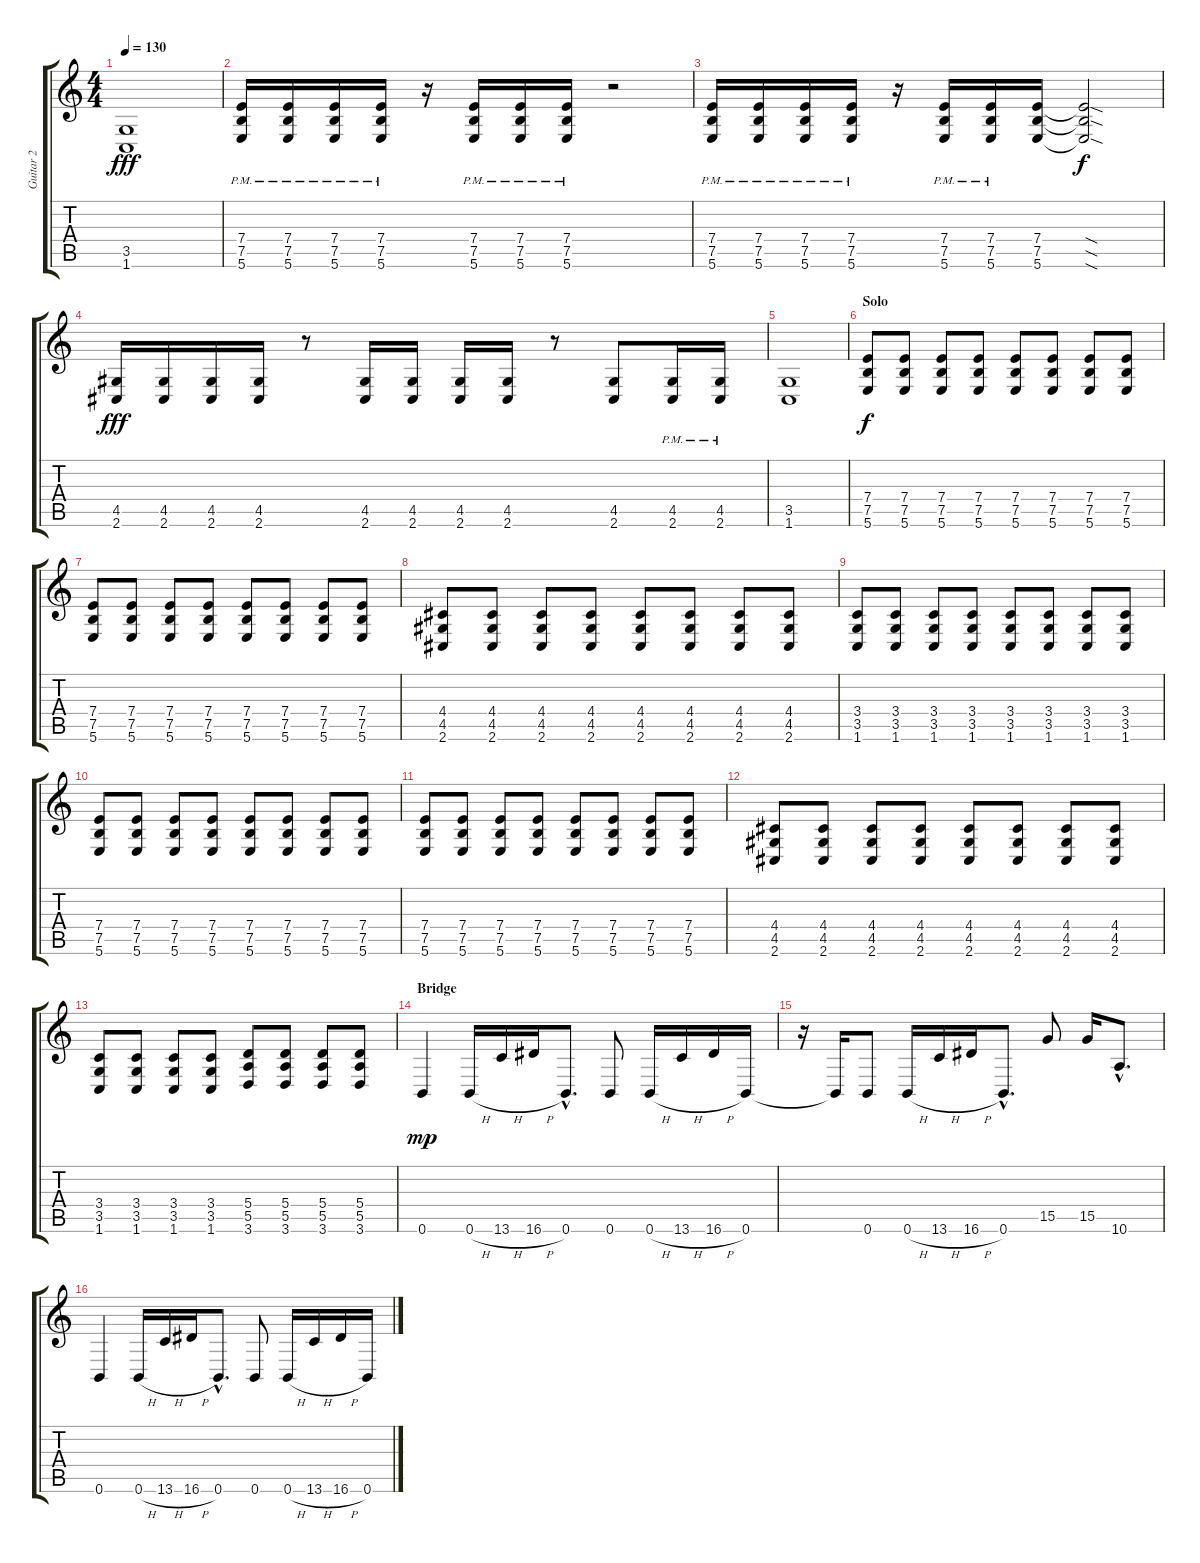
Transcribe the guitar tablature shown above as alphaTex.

\track ("Guitar 2" "Guitar 2") {instrument distortionguitar}
\staff {score tabs}
\tuning (B3 Gb3 D3 A2 E2 B1) {hide}
\ts (4 4)
\tempo 130
\clef g2
\ks c
(3.5 1.6).1{dy fff} |
(7.4{pm} 7.5{pm} 5.6).16 (7.4{pm} 7.5{pm} 5.6).16 (7.4{pm} 7.5{pm} 5.6).16 (7.4{pm} 7.5{pm} 5.6).16 r.16 (7.4{pm} 7.5{pm} 5.6).16 (7.4{pm} 7.5{pm} 5.6).16 (7.4{pm} 7.5{pm} 5.6).16 r.2 |
(7.4{pm} 7.5{pm} 5.6).16 (7.4{pm} 7.5{pm} 5.6).16 (7.4{pm} 7.5{pm} 5.6).16 (7.4{pm} 7.5{pm} 5.6).16 r.16 (7.4{pm} 7.5{pm} 5.6).16 (7.4{pm} 7.5{pm} 5.6).16 (7.4 7.5 5.6).16 (7.4{sod t} 7.5{sod t} 5.6{sod t}).2{dy f} |
(4.5 2.6).16{dy fff} (4.5 2.6).16 (4.5 2.6).16 (4.5 2.6).16 r.8 (4.5 2.6).16 (4.5 2.6).16 (4.5 2.6).16 (4.5 2.6).16 r.8 (4.5 2.6).8 (4.5{pm} 2.6{pm}).16 (4.5{pm} 2.6{pm}).16 |
(3.5 1.6).1 |
\section ("" "Solo")
(7.4 7.5 5.6).8{dy f} (7.4 7.5 5.6).8 (7.4 7.5 5.6).8 (7.4 7.5 5.6).8 (7.4 7.5 5.6).8 (7.4 7.5 5.6).8 (7.4 7.5 5.6).8 (7.4 7.5 5.6).8 |
(7.4 7.5 5.6).8 (7.4 7.5 5.6).8 (7.4 7.5 5.6).8 (7.4 7.5 5.6).8 (7.4 7.5 5.6).8 (7.4 7.5 5.6).8 (7.4 7.5 5.6).8 (7.4 7.5 5.6).8 |
(4.4 4.5 2.6).8 (4.4 4.5 2.6).8 (4.4 4.5 2.6).8 (4.4 4.5 2.6).8 (4.4 4.5 2.6).8 (4.4 4.5 2.6).8 (4.4 4.5 2.6).8 (4.4 4.5 2.6).8 |
(3.4 3.5 1.6).8 (3.4 3.5 1.6).8 (3.4 3.5 1.6).8 (3.4 3.5 1.6).8 (3.4 3.5 1.6).8 (3.4 3.5 1.6).8 (3.4 3.5 1.6).8 (3.4 3.5 1.6).8 |
(7.4 7.5 5.6).8 (7.4 7.5 5.6).8 (7.4 7.5 5.6).8 (7.4 7.5 5.6).8 (7.4 7.5 5.6).8 (7.4 7.5 5.6).8 (7.4 7.5 5.6).8 (7.4 7.5 5.6).8 |
(7.4 7.5 5.6).8 (7.4 7.5 5.6).8 (7.4 7.5 5.6).8 (7.4 7.5 5.6).8 (7.4 7.5 5.6).8 (7.4 7.5 5.6).8 (7.4 7.5 5.6).8 (7.4 7.5 5.6).8 |
(4.4 4.5 2.6).8 (4.4 4.5 2.6).8 (4.4 4.5 2.6).8 (4.4 4.5 2.6).8 (4.4 4.5 2.6).8 (4.4 4.5 2.6).8 (4.4 4.5 2.6).8 (4.4 4.5 2.6).8 |
(3.4 3.5 1.6).8 (3.4 3.5 1.6).8 (3.4 3.5 1.6).8 (3.4 3.5 1.6).8 (5.4 5.5 3.6).8 (5.4 5.5 3.6).8 (5.4 5.5 3.6).8 (5.4 5.5 3.6).8 |
\section ("" "Bridge")
0.6.4{dy mp} 0.6{h}.16 13.6{h}.16 16.6{h}.16 0.6{hac}.8{d} 0.6.8 0.6{h}.16 13.6{h}.16 16.6{h}.16 0.6.16 |
r.16 0.6{t}.16 0.6.8 0.6{h}.16 13.6{h}.16 16.6{h}.16 0.6{hac}.8{d} 15.5.8 15.5.16 10.6{hac}.8{d} |
0.6.4 0.6{h}.16 13.6{h}.16 16.6{h}.16 0.6{hac}.8{d} 0.6.8 0.6{h}.16 13.6{h}.16 16.6{h}.16 0.6.16
